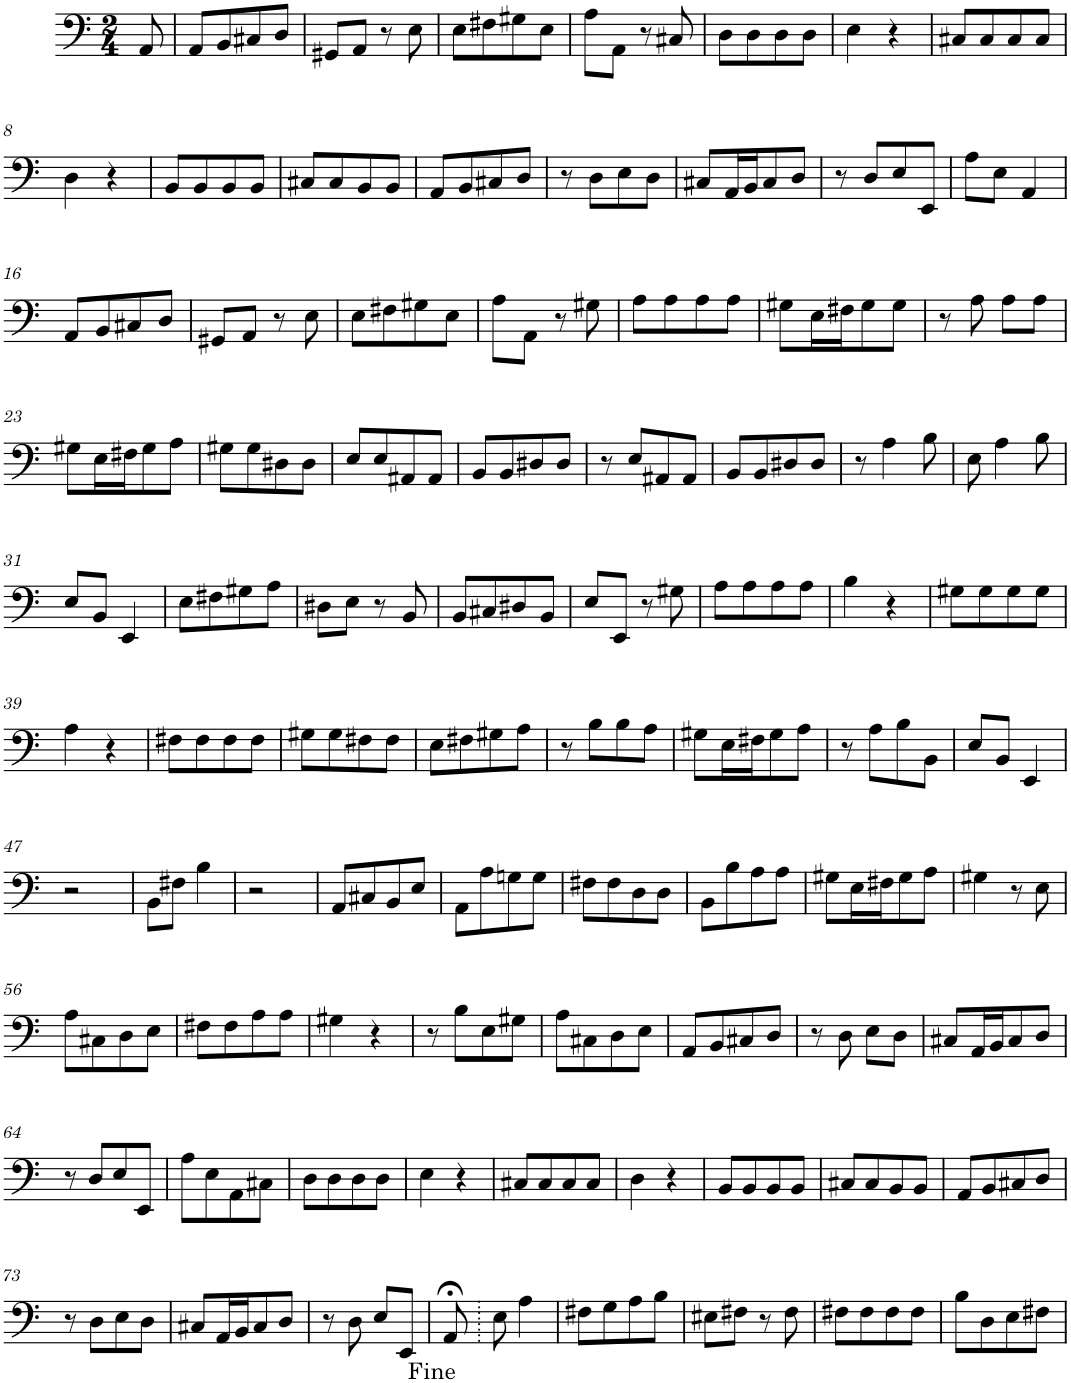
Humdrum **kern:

**kern
*part1
*staff1
*I"Part 1
*clefF4
*k[]
*M2/4
=
8AA/
=1
8AA/L
8BB/
8C#X/
8D/J
=2
8GG#X/L
8AA/J
8r
8E\
=3
8E\L
8F#X\
8G#X\
8E\J
=4
8A\L
8AA\J
8r
8C#X/
=5
8D\L
8D\
8D\
8D\J
=6
4E\
4r
=7
8C#X/L
8C#/
8C#/
8C#/J
!!LO:LB:g=z
=8
4D\
4r
=9
8BB/L
8BB/
8BB/
8BB/J
=10
8C#X/L
8C#/
8BB/
8BB/J
=11
8AA/L
8BB/
8C#X/
8D/J
=12
8r
8D\L
8E\
8D\J
=13
8C#X/L
16AA/L
16BB/J
8C#/
8D/J
=14
8r
8D/L
8E/
8EE/J
=15
8A\L
8E\J
4AA/
!!LO:LB:g=z
=16
8AA/L
8BB/
8C#X/
8D/J
=17
8GG#X/L
8AA/J
8r
8E\
=18
8E\L
8F#X\
8G#X\
8E\J
=19
8A\L
8AA\J
8r
8G#X\
=20
8A\L
8A\
8A\
8A\J
=21
8G#X\L
16E\L
16F#X\J
8G#\
8G#\J
=22
8r
8A\
8A\L
8A\J
!!LO:LB:g=z
=23
8G#X\L
16E\L
16F#X\J
8G#\
8A\J
=24
8G#X\L
8G#\
8D#X\
8D#\J
=25
8E/L
8E/
8AA#X/
8AA#/J
=26
8BB/L
8BB/
8D#X/
8D#/J
=27
8r
8E/L
8AA#X/
8AA#/J
=28
8BB/L
8BB/
8D#X/
8D#/J
=29
8r
4A\
8B\
=30
8E\
4A\
8B\
!!LO:LB:g=z
=31
8E/L
8BB/J
4EE/
=32
8E\L
8F#X\
8G#X\
8A\J
=33
8D#X\L
8E\J
8r
8BB/
=34
8BB/L
8C#X/
8D#X/
8BB/J
=35
8E/L
8EE/J
8r
8G#X\
=36
8A\L
8A\
8A\
8A\J
=37
4B\
4r
=38
8G#X\L
8G#\
8G#\
8G#\J
!!LO:LB:g=z
=39
4A\
4r
=40
8F#X\L
8F#\
8F#\
8F#\J
=41
8G#X\L
8G#\
8F#X\
8F#\J
=42
8E\L
8F#X\
8G#X\
8A\J
=43
8r
8B\L
8B\
8A\J
=44
8G#X\L
16E\L
16F#X\J
8G#\
8A\J
=45
8r
8A\L
8B\
8BB\J
=46
8E/L
8BB/J
4EE/
!!LO:LB:g=z
=47
2r
=48
8BB\L
8F#X\J
4B\
=49
2r
=50
8AA/L
8C#X/
8BB/
8E/J
=51
8AA\L
8A\
8Gn\
8G\J
=52
8F#X\L
8F#\
8D\
8D\J
=53
8BB\L
8B\
8A\
8A\J
=54
8G#X\L
16E\L
16F#X\J
8G#\
8A\J
=55
4G#X\
8r
8E\
!!LO:LB:g=z
=56
8A\L
8C#X\
8D\
8E\J
=57
8F#X\L
8F#\
8A\
8A\J
=58
4G#X\
4r
=59
8r
8B\L
8E\
8G#X\J
=60
8A\L
8C#X\
8D\
8E\J
=61
8AA/L
8BB/
8C#X/
8D/J
=62
8r
8D\
8E\L
8D\J
=63
8C#X/L
16AA/L
16BB/J
8C#/
8D/J
!!LO:LB:g=z
=64
8r
8D/L
8E/
8EE/J
=65
8A\L
8E\
8AA\
8C#X\J
=66
8D\L
8D\
8D\
8D\J
=67
4E\
4r
=68
8C#X/L
8C#/
8C#/
8C#/J
=69
4D\
4r
=70
8BB/L
8BB/
8BB/
8BB/J
=71
8C#X/L
8C#/
8BB/
8BB/J
=72
8AA/L
8BB/
8C#X/
8D/J
!!LO:LB:g=z
=73
8r
8D\L
8E\
8D\J
=74
8C#X/L
16AA/L
16BB/J
8C#/
8D/J
=75
8r
8D\
8E/L
8EE/J
=76
8AA;</
8E\
4A\
=77
8F#X\L
8G\
8A\
8B\J
=78
8E#X\L
8F#X\J
8r
8F#\
=79
8F#X\L
8F#\
8F#\
8F#\J
=80
8B\L
8D\
8E\
8F#X\J
=
*-
